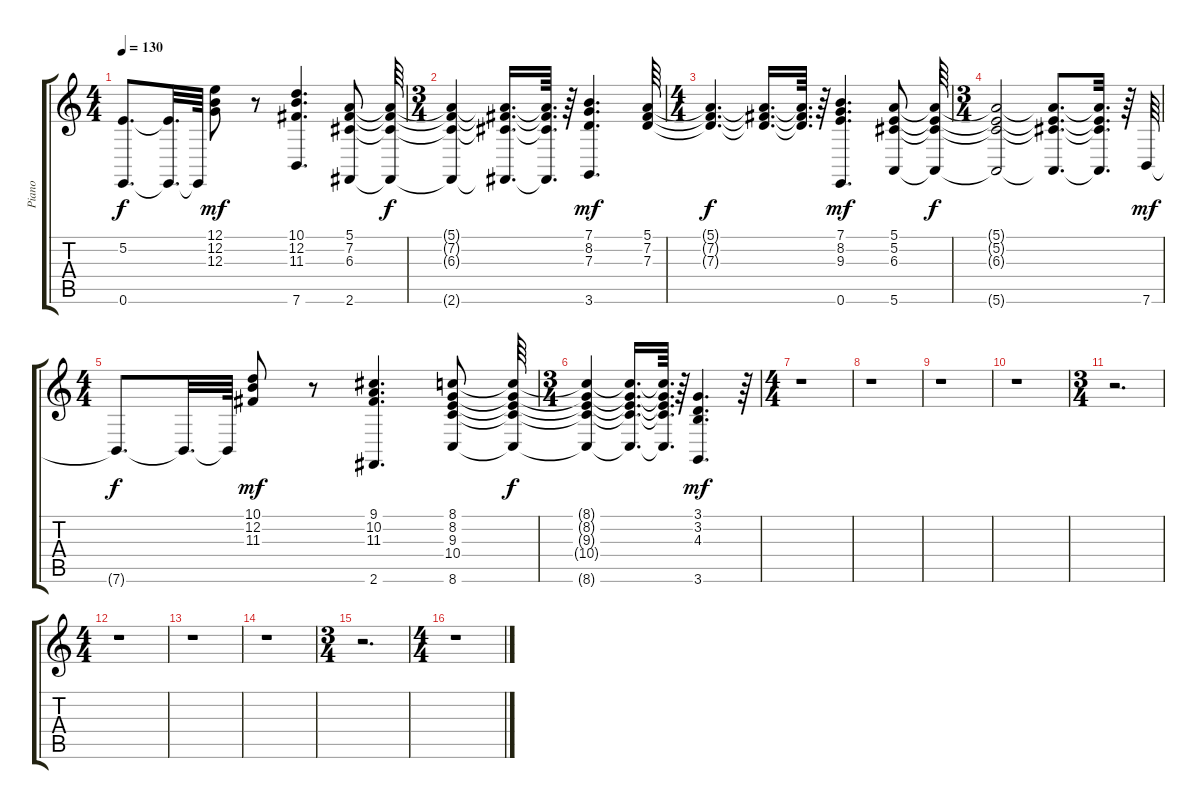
\track ("Piano" "Piano") {instrument acousticgrandpiano}
\staff {score tabs}
\tuning (E4 B3 G3 D3 A2 E2) {hide}
\ts (4 4)
\tempo 130
\clef g2
\ks c
(5.2{t} 0.6{t}).8{d dy f} (5.2{t} 0.6{t}).32{d} 0.6{t}.64 (12.1 12.2 12.3).8{dy mf} r.8 (10.1 12.2 11.3 7.6).4{d} (5.1 7.2 6.3 2.6).8 (5.1{t} 7.2{t} 6.3{t} 2.6{t}).64{dy f} |
\ts (3 4)
(5.1{t} 7.2{t} 6.3{t} 2.6{t}).4 (5.1{t} 7.2{t} 6.3{t} 2.6{t}).16{d} (5.1{t} 7.2{t} 6.3{t} 2.6{t}).64{d} r.64 (7.1 8.2 7.3 3.6).4{d dy mf} (5.1 7.2 7.3).64 |
\ts (4 4)
(5.1{t} 7.2{t} 7.3{t}).4{d dy f} (5.1{t} 7.2{t} 7.3{t}).16{d} (5.1{t} 7.2{t} 7.3{t}).64{d} r.64 (7.1 8.2 9.3 0.6).4{d dy mf} (5.1 5.2 6.3 5.6).8 (5.1{t} 5.2{t} 6.3{t} 5.6{t}).64{dy f} |
\ts (3 4)
(5.1{t} 5.2{t} 6.3{t} 5.6{t}).2 (5.1{t} 5.2{t} 6.3{t} 5.6{t}).8{d} (5.1{t} 5.2{t} 6.3{t} 5.6{t}).32{d} r.64 7.6.64{dy mf} |
\ts (4 4)
7.6{t}.8{d dy f} 7.6{t}.32{d} 7.6{t}.64 (10.1 12.2 11.3).8{dy mf} r.8 (9.1 10.2 11.3 2.6).4{d} (8.1 8.2 9.3 10.4 8.6).8 (8.1{t} 8.2{t} 9.3{t} 10.4{t} 8.6{t}).64{dy f} |
\ts (3 4)
(8.1{t} 8.2{t} 9.3{t} 10.4{t} 8.6{t}).4 (8.1{t} 8.2{t} 9.3{t} 10.4{t} 8.6{t}).16{d} (8.1{t} 8.2{t} 9.3{t} 10.4{t} 8.6{t}).64{d} r.64 (3.1 3.2 4.3 3.6).4{d dy mf} r.64 |
\ts (4 4)
r.1 |
r.1 |
r.1 |
r.1 |
\ts (3 4)
r.2{d} |
\ts (4 4)
r.1 |
r.1 |
r.1 |
\ts (3 4)
r.2{d} |
\ts (4 4)
r.1
